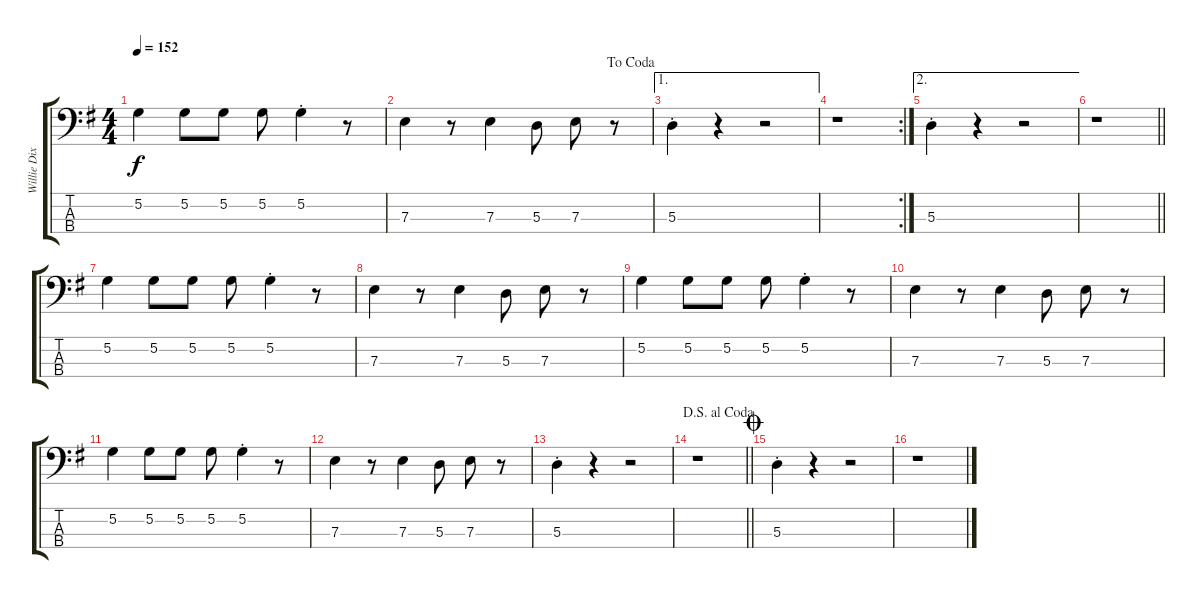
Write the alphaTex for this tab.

\track ("Willie Dixon - Bass" "Willie Dix") {instrument electricbassfinger}
\staff {score tabs}
\tuning (G2 D2 A1 E1) {hide}
\ts (4 4)
\tempo 152
\clef f4
\ks g
5.2.4{dy f} 5.2.8 5.2.8 5.2.8 5.2{st}.4 r.8 |
\jump dacoda
7.3.4 r.8 7.3.4 5.3.8 7.3.8 r.8 |
\ae 1
5.3{st}.4 r.4 r.2 |
\rc 2
r.1 |
\ae 2
5.3{st}.4 r.4 r.2 |
\barLineRight lightlight
r.1 |
5.2.4 5.2.8 5.2.8 5.2.8 5.2{st}.4 r.8 |
7.3.4 r.8 7.3.4 5.3.8 7.3.8 r.8 |
5.2.4 5.2.8 5.2.8 5.2.8 5.2{st}.4 r.8 |
7.3.4 r.8 7.3.4 5.3.8 7.3.8 r.8 |
5.2.4 5.2.8 5.2.8 5.2.8 5.2{st}.4 r.8 |
7.3.4 r.8 7.3.4 5.3.8 7.3.8 r.8 |
5.3{st}.4 r.4 r.2 |
\jump dalsegnoalcoda
\barLineRight lightlight
r.1 |
\jump coda
5.3{st}.4 r.4 r.2 |
r.1
